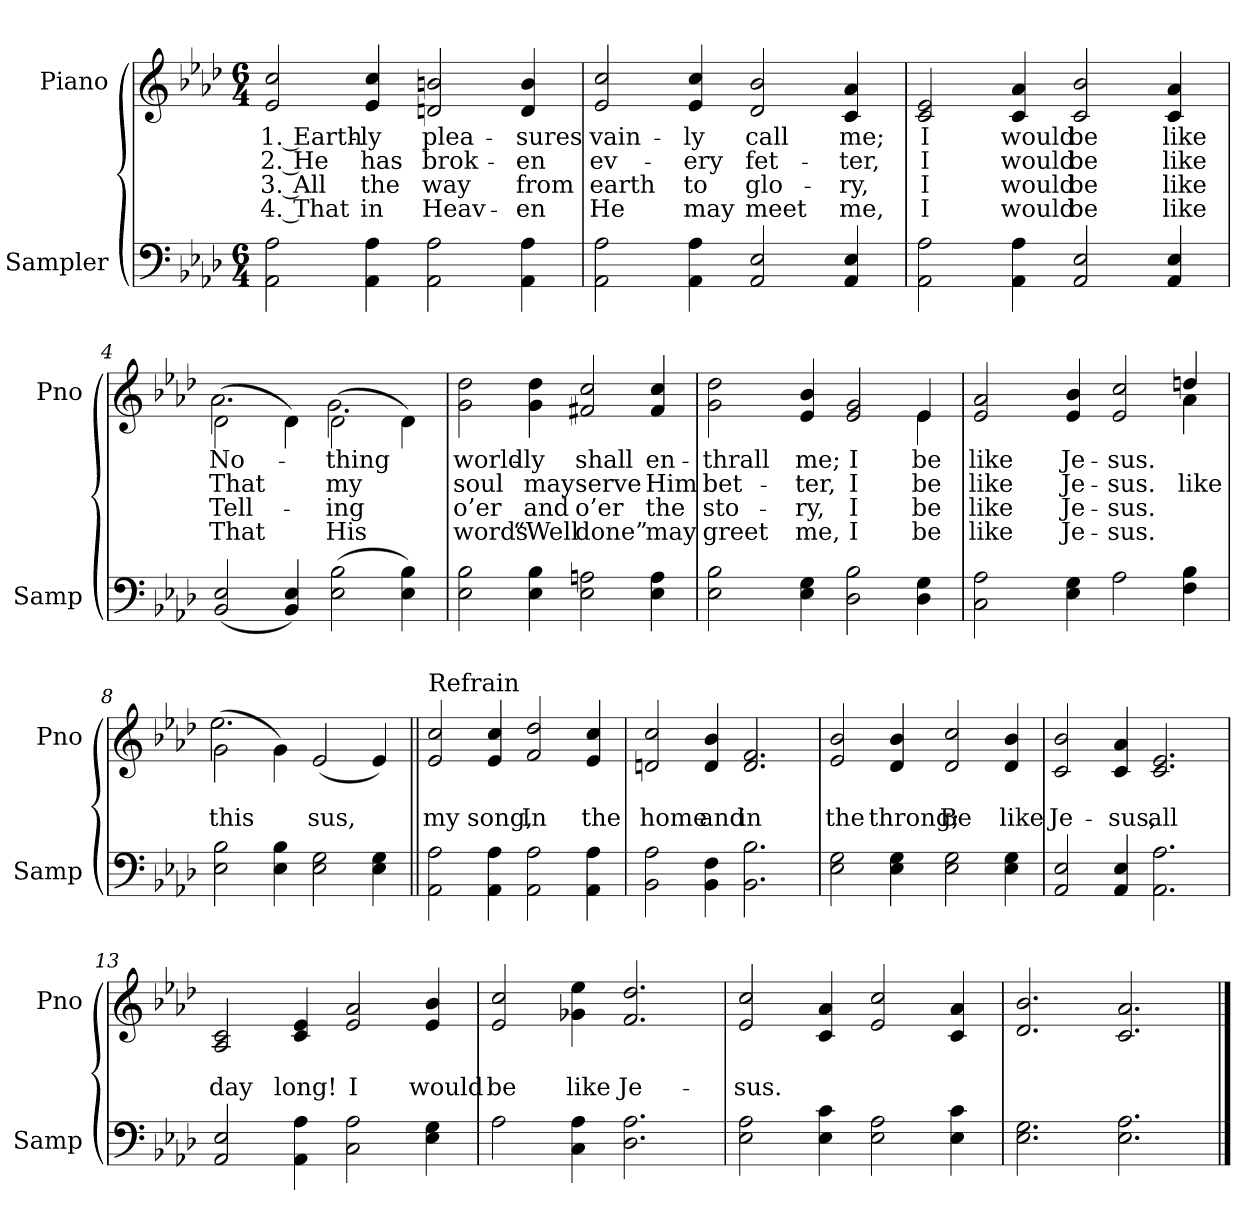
**kern	**kern	**text	**text	**text	**text
*part2	*part1	*part1	*part1	*part1	*part1
*staff2	*staff1	*staff1	*staff1	*staff1	*staff1
*I"Sampler	*I"Piano	*	*	*	*
*I'Samp	*I'Pno	*	*	*	*
*clefF4	*clefG2	*	*	*	*
*k[b-e-a-d-]	*k[b-e-a-d-]	*	*	*	*
*A-:	*A-:	*	*	*	*
*M6/4	*M6/4	*	*	*	*
=1	=1	=1	=1	=1	=1
2AA- 2A-	2e- 2cc	1. Earth-	2. He	3. All	4. That
4AA- 4A-	4e- 4cc	-ly	has	the	in
2AA- 2A-	2dn 2bn	plea-	brok-	way	Heav-
4AA- 4A-	4d 4b	-sures	-en	from	-en
=2	=2	=2	=2	=2	=2
2AA- 2A-	2e- 2cc	vain-	ev-	earth	He
4AA- 4A-	4e- 4cc	-ly	-ery	to	may
2AA- 2E-	2d- 2b-	call	fet-	glo-	meet
4AA- 4E-	4c 4a-	me;	-ter,	-ry,	me,
=3	=3	=3	=3	=3	=3
2AA- 2A-	2c 2e-	I	I	I	I
4AA- 4A-	4c 4a-	would	would	would	would
2AA- 2E-	2c 2b-	be	be	be	be
4AA- 4E-	4c 4a-	like	like	like	like
=4	=4	=4	=4	=4	=4
*	*^	*	*	*	*
(2BB- 2E-	(2d-\	2.a-	No-	That	Tell-	That
4BB- 4E-)	4d-\)	.	.	.	.	.
(2E- 2B-	(2d-\	2.g	-thing	my	-ing	His
4E- 4B-)	4d-\)	.	.	.	.	.
*	*v	*v	*	*	*	*
=5	=5	=5	=5	=5	=5
2E- 2B-	2g 2dd-	world-	soul	o’er	words
4E- 4B-	4g 4dd-	-ly	may	and	“Well
2E- 2An	2f#X 2cc	shall	serve	o’er	done”
4E- 4A	4f# 4cc	en-	Him	the	may
=6	=6	=6	=6	=6	=6
*	*^	*	*	*	*
2E- 2B-	2g 2dd-	4ryy	-thrall	bet-	sto-	greet
*	*v	*v	*	*	*	*
4E- 4G	4e- 4b-	me;	-ter,	-ry,	me,
2D- 2B-	2e- 2g	I	I	I	I
*	*^	*	*	*	*
4D- 4G	4e-/	4e-	be	be	be	be
=7	=7	=7	=7	=7	=7	=7
2C 2A-	2e- 2a-	4ryy	like	like	like	like
*	*v	*v	*	*	*	*
4E- 4G	4e- 4b-	Je-	Je-	Je-	Je-
2A-	2e- 2cc	-sus.	-sus.	-sus.	-sus.
*	*^	*	*	*	*
4F 4B-	4ddn/	4a-	.	like	.	.
=8	=8	=8	=8	=8	=8	=8
2E- 2B-	(2g\	2.ee-	.	this	.	.
4E- 4B-	4g\)	.	.	.	.	.
2E- 2G	(2e-/	2.ryy	.	-sus,	.	.
4E- 4G	4e-/)	.	.	.	.	.
*	*v	*v	*	*	*	*
=9||	=9||	=9||	=9||	=9||	=9||
!	!LO:TX:t=Refrain	!	!	!	!
2AA- 2A-	2e- 2cc	.	my	.	.
4AA- 4A-	4e- 4cc	.	song,	.	.
2AA- 2A-	2f 2dd-	.	In	.	.
4AA- 4A-	4e- 4cc	.	the	.	.
=10	=10	=10	=10	=10	=10
2BB- 2A-	2dn 2cc	.	home	.	.
4BB- 4F	4d 4b-	.	and	.	.
2.BB- 2.B-	2.d 2.f	.	in	.	.
=11	=11	=11	=11	=11	=11
2E- 2G	2e- 2b-	.	the	.	.
4E- 4G	4d- 4b-	.	throng;	.	.
2E- 2G	2d- 2cc	.	Be	.	.
4E- 4G	4d- 4b-	.	like	.	.
=12	=12	=12	=12	=12	=12
2AA- 2E-	2c 2b-	.	Je-	.	.
4AA- 4E-	4c 4a-	.	-sus,	.	.
2.AA- 2.A-	2.c 2.e-	.	all	.	.
=13	=13	=13	=13	=13	=13
2AA- 2E-	2A- 2c	.	day	.	.
4AA- 4A-	4c 4e-	.	long!	.	.
2C 2A-	2e- 2a-	.	I	.	.
4E- 4G	4e- 4b-	.	would	.	.
=14	=14	=14	=14	=14	=14
2A-	2e- 2cc	.	be	.	.
4C 4A-	4g-X 4ee-	.	like	.	.
2.D- 2.A-	2.f 2.dd-	.	Je-	.	.
=15	=15	=15	=15	=15	=15
2E- 2A-	2e- 2cc	.	-sus.	.	.
4E- 4c	4c 4a-	.	.	.	.
2E- 2A-	2e- 2cc	.	.	.	.
4E- 4c	4c 4a-	.	.	.	.
=16	=16	=16	=16	=16	=16
2.E- 2.G	2.d- 2.b-	.	.	.	.
2.E- 2.A-	2.c 2.a-	.	.	.	.
==	==	==	==	==	==
*-	*-	*-	*-	*-	*-
